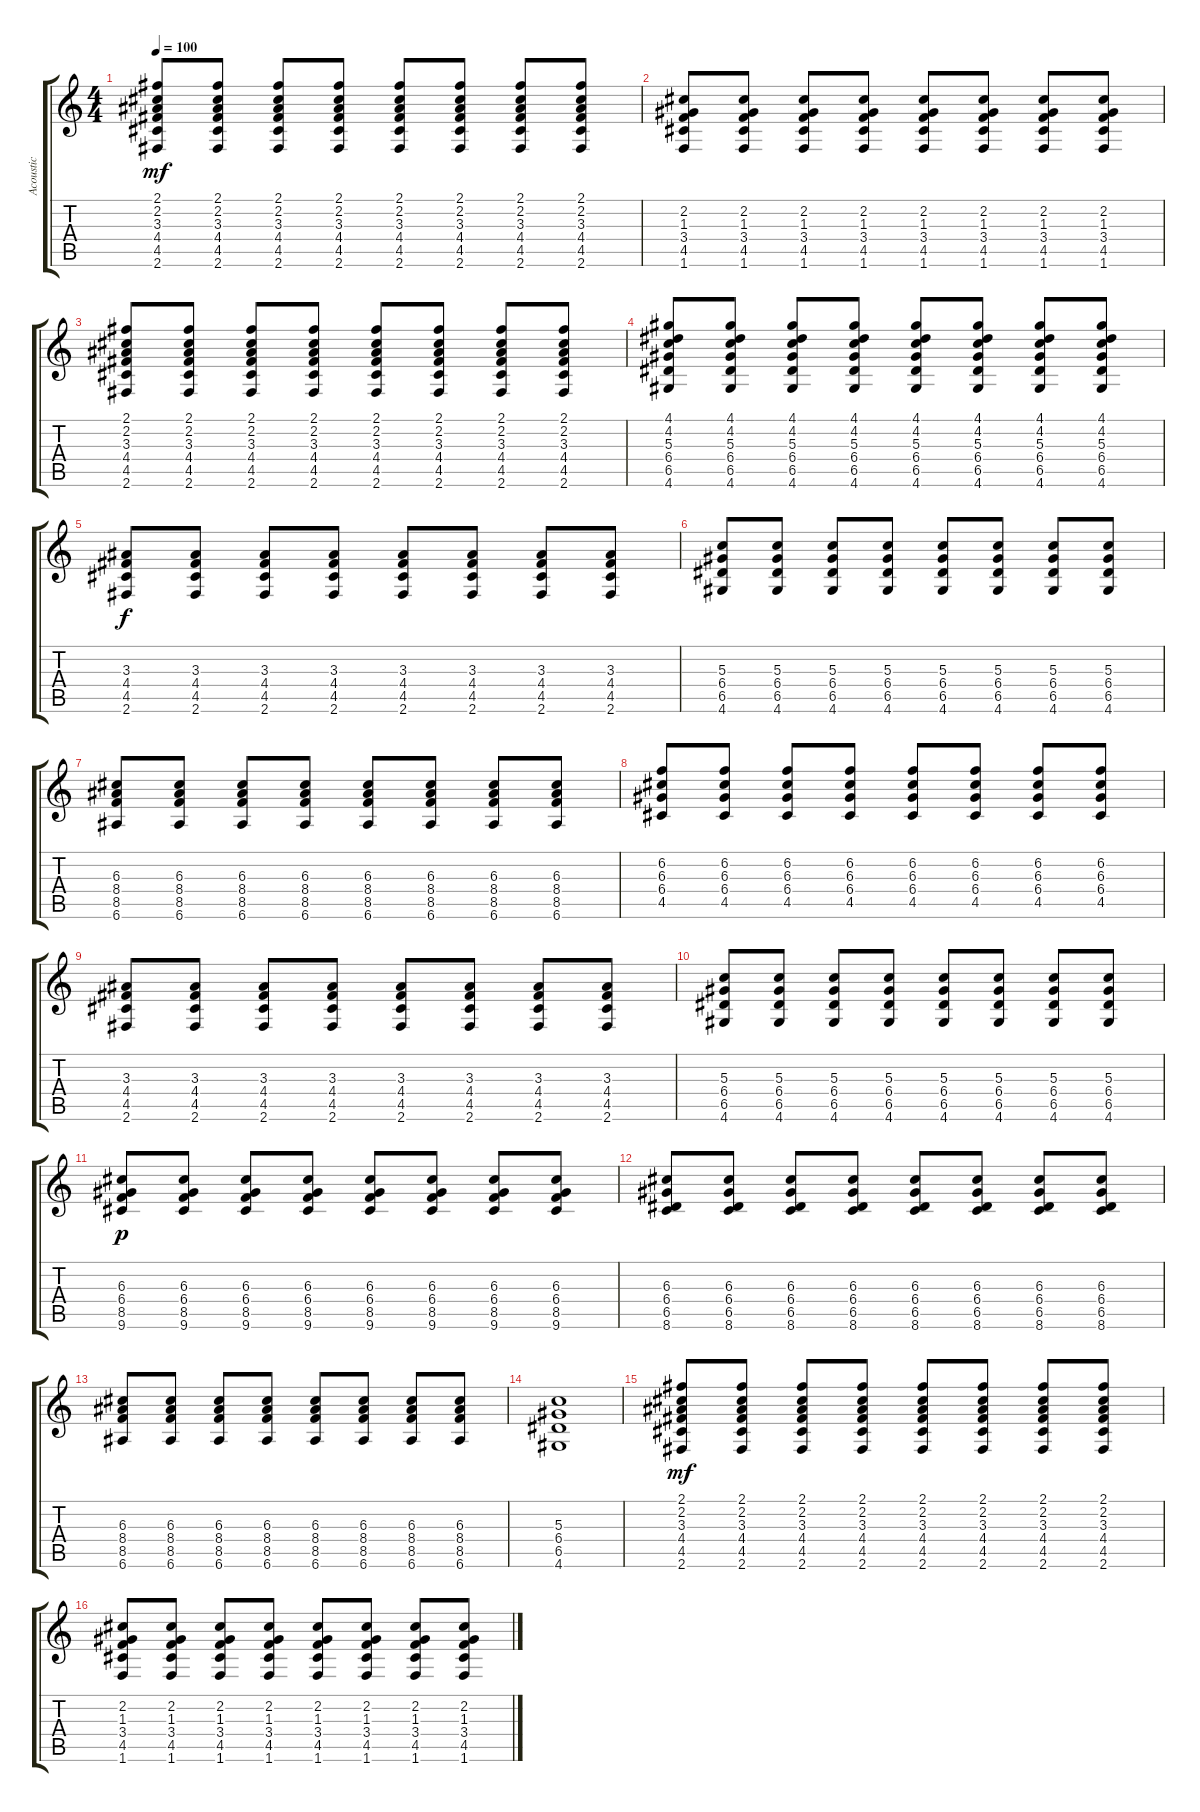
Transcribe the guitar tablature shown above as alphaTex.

\track ("Acoustic" "Acoustic") {instrument acousticguitarnylon}
\staff {score tabs}
\tuning (E4 B3 G3 D3 A2 E2) {hide}
\ts (4 4)
\tempo 100
\clef g2
\ks c
(2.1 2.2 3.3 4.4 4.5 2.6).8{dy mf} (2.1 2.2 3.3 4.4 4.5 2.6).8 (2.1 2.2 3.3 4.4 4.5 2.6).8 (2.1 2.2 3.3 4.4 4.5 2.6).8 (2.1 2.2 3.3 4.4 4.5 2.6).8 (2.1 2.2 3.3 4.4 4.5 2.6).8 (2.1 2.2 3.3 4.4 4.5 2.6).8 (2.1 2.2 3.3 4.4 4.5 2.6).8 |
(2.2 1.3 3.4 4.5 1.6).8 (2.2 1.3 3.4 4.5 1.6).8 (2.2 1.3 3.4 4.5 1.6).8 (2.2 1.3 3.4 4.5 1.6).8 (2.2 1.3 3.4 4.5 1.6).8 (2.2 1.3 3.4 4.5 1.6).8 (2.2 1.3 3.4 4.5 1.6).8 (2.2 1.3 3.4 4.5 1.6).8 |
(2.1 2.2 3.3 4.4 4.5 2.6).8 (2.1 2.2 3.3 4.4 4.5 2.6).8 (2.1 2.2 3.3 4.4 4.5 2.6).8 (2.1 2.2 3.3 4.4 4.5 2.6).8 (2.1 2.2 3.3 4.4 4.5 2.6).8 (2.1 2.2 3.3 4.4 4.5 2.6).8 (2.1 2.2 3.3 4.4 4.5 2.6).8 (2.1 2.2 3.3 4.4 4.5 2.6).8 |
(4.1 4.2 5.3 6.4 6.5 4.6).8 (4.1 4.2 5.3 6.4 6.5 4.6).8 (4.1 4.2 5.3 6.4 6.5 4.6).8 (4.1 4.2 5.3 6.4 6.5 4.6).8 (4.1 4.2 5.3 6.4 6.5 4.6).8 (4.1 4.2 5.3 6.4 6.5 4.6).8 (4.1 4.2 5.3 6.4 6.5 4.6).8 (4.1 4.2 5.3 6.4 6.5 4.6).8 |
(3.3 4.4 4.5 2.6).8{dy f} (3.3 4.4 4.5 2.6).8 (3.3 4.4 4.5 2.6).8 (3.3 4.4 4.5 2.6).8 (3.3 4.4 4.5 2.6).8 (3.3 4.4 4.5 2.6).8 (3.3 4.4 4.5 2.6).8 (3.3 4.4 4.5 2.6).8 |
(5.3 6.4 6.5 4.6).8 (5.3 6.4 6.5 4.6).8 (5.3 6.4 6.5 4.6).8 (5.3 6.4 6.5 4.6).8 (5.3 6.4 6.5 4.6).8 (5.3 6.4 6.5 4.6).8 (5.3 6.4 6.5 4.6).8 (5.3 6.4 6.5 4.6).8 |
(6.3 8.4 8.5 6.6).8 (6.3 8.4 8.5 6.6).8 (6.3 8.4 8.5 6.6).8 (6.3 8.4 8.5 6.6).8 (6.3 8.4 8.5 6.6).8 (6.3 8.4 8.5 6.6).8 (6.3 8.4 8.5 6.6).8 (6.3 8.4 8.5 6.6).8 |
(6.2 6.3 6.4 4.5).8 (6.2 6.3 6.4 4.5).8 (6.2 6.3 6.4 4.5).8 (6.2 6.3 6.4 4.5).8 (6.2 6.3 6.4 4.5).8 (6.2 6.3 6.4 4.5).8 (6.2 6.3 6.4 4.5).8 (6.2 6.3 6.4 4.5).8 |
(3.3 4.4 4.5 2.6).8 (3.3 4.4 4.5 2.6).8 (3.3 4.4 4.5 2.6).8 (3.3 4.4 4.5 2.6).8 (3.3 4.4 4.5 2.6).8 (3.3 4.4 4.5 2.6).8 (3.3 4.4 4.5 2.6).8 (3.3 4.4 4.5 2.6).8 |
(5.3 6.4 6.5 4.6).8 (5.3 6.4 6.5 4.6).8 (5.3 6.4 6.5 4.6).8 (5.3 6.4 6.5 4.6).8 (5.3 6.4 6.5 4.6).8 (5.3 6.4 6.5 4.6).8 (5.3 6.4 6.5 4.6).8 (5.3 6.4 6.5 4.6).8 |
(6.3 6.4 8.5 9.6).8{dy p} (6.3 6.4 8.5 9.6).8 (6.3 6.4 8.5 9.6).8 (6.3 6.4 8.5 9.6).8 (6.3 6.4 8.5 9.6).8 (6.3 6.4 8.5 9.6).8 (6.3 6.4 8.5 9.6).8 (6.3 6.4 8.5 9.6).8 |
(6.3 6.4 6.5 8.6).8 (6.3 6.4 6.5 8.6).8 (6.3 6.4 6.5 8.6).8 (6.3 6.4 6.5 8.6).8 (6.3 6.4 6.5 8.6).8 (6.3 6.4 6.5 8.6).8 (6.3 6.4 6.5 8.6).8 (6.3 6.4 6.5 8.6).8 |
(6.3 8.4 8.5 6.6).8 (6.3 8.4 8.5 6.6).8 (6.3 8.4 8.5 6.6).8 (6.3 8.4 8.5 6.6).8 (6.3 8.4 8.5 6.6).8 (6.3 8.4 8.5 6.6).8 (6.3 8.4 8.5 6.6).8 (6.3 8.4 8.5 6.6).8 |
(5.3 6.4 6.5 4.6).1 |
(2.1 2.2 3.3 4.4 4.5 2.6).8{dy mf} (2.1 2.2 3.3 4.4 4.5 2.6).8 (2.1 2.2 3.3 4.4 4.5 2.6).8 (2.1 2.2 3.3 4.4 4.5 2.6).8 (2.1 2.2 3.3 4.4 4.5 2.6).8 (2.1 2.2 3.3 4.4 4.5 2.6).8 (2.1 2.2 3.3 4.4 4.5 2.6).8 (2.1 2.2 3.3 4.4 4.5 2.6).8 |
(2.2 1.3 3.4 4.5 1.6).8 (2.2 1.3 3.4 4.5 1.6).8 (2.2 1.3 3.4 4.5 1.6).8 (2.2 1.3 3.4 4.5 1.6).8 (2.2 1.3 3.4 4.5 1.6).8 (2.2 1.3 3.4 4.5 1.6).8 (2.2 1.3 3.4 4.5 1.6).8 (2.2 1.3 3.4 4.5 1.6).8
